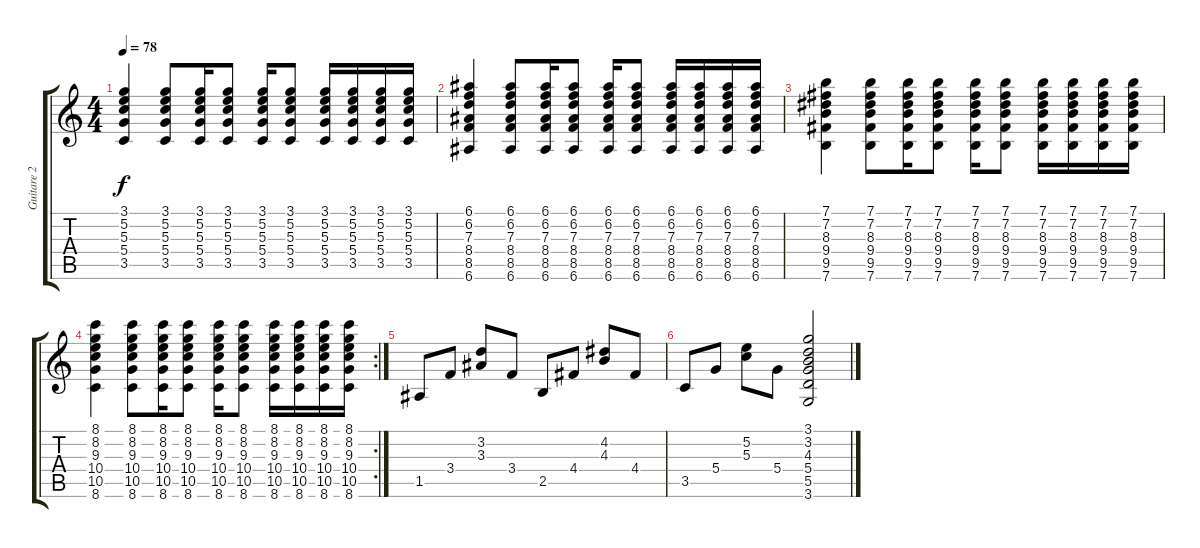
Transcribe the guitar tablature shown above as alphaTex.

\track ("Guitare 2" "Guitare 2") {instrument electricguitarclean}
\staff {score tabs}
\tuning (E4 B3 G3 D3 A2 E2) {hide}
\ts (4 4)
\tempo 78
\clef g2
\ks c
(3.1 5.2 5.3 5.4 3.5).4{dy f} (3.1 5.2 5.3 5.4 3.5).8 (3.1 5.2 5.3 5.4 3.5).16 (3.1 5.2 5.3 5.4 3.5).8 (3.1 5.2 5.3 5.4 3.5).16 (3.1 5.2 5.3 5.4 3.5).8 (3.1 5.2 5.3 5.4 3.5).16 (3.1 5.2 5.3 5.4 3.5).16 (3.1 5.2 5.3 5.4 3.5).16 (3.1 5.2 5.3 5.4 3.5).16 |
(6.1 6.2 7.3 8.4 8.5 6.6).4 (6.1 6.2 7.3 8.4 8.5 6.6).8 (6.1 6.2 7.3 8.4 8.5 6.6).16 (6.1 6.2 7.3 8.4 8.5 6.6).8 (6.1 6.2 7.3 8.4 8.5 6.6).16 (6.1 6.2 7.3 8.4 8.5 6.6).8 (6.1 6.2 7.3 8.4 8.5 6.6).16 (6.1 6.2 7.3 8.4 8.5 6.6).16 (6.1 6.2 7.3 8.4 8.5 6.6).16 (6.1 6.2 7.3 8.4 8.5 6.6).16 |
(7.1 7.2 8.3 9.4 9.5 7.6).4 (7.1 7.2 8.3 9.4 9.5 7.6).8 (7.1 7.2 8.3 9.4 9.5 7.6).16 (7.1 7.2 8.3 9.4 9.5 7.6).8 (7.1 7.2 8.3 9.4 9.5 7.6).16 (7.1 7.2 8.3 9.4 9.5 7.6).8 (7.1 7.2 8.3 9.4 9.5 7.6).16 (7.1 7.2 8.3 9.4 9.5 7.6).16 (7.1 7.2 8.3 9.4 9.5 7.6).16 (7.1 7.2 8.3 9.4 9.5 7.6).16 |
\rc 2
(8.1 8.2 9.3 10.4 10.5 8.6).4 (8.1 8.2 9.3 10.4 10.5 8.6).8 (8.1 8.2 9.3 10.4 10.5 8.6).16 (8.1 8.2 9.3 10.4 10.5 8.6).8 (8.1 8.2 9.3 10.4 10.5 8.6).16 (8.1 8.2 9.3 10.4 10.5 8.6).8 (8.1 8.2 9.3 10.4 10.5 8.6).16 (8.1 8.2 9.3 10.4 10.5 8.6).16 (8.1 8.2 9.3 10.4 10.5 8.6).16 (8.1 8.2 9.3 10.4 10.5 8.6).16 |
1.5.8 3.4.8 (3.2 3.3).8 3.4.8 2.5.8 4.4.8 (4.2 4.3).8 4.4.8 |
3.5.8 5.4.8 (5.2 5.3).8 5.4.8 (3.1 3.2 4.3 5.4 5.5 3.6).2
